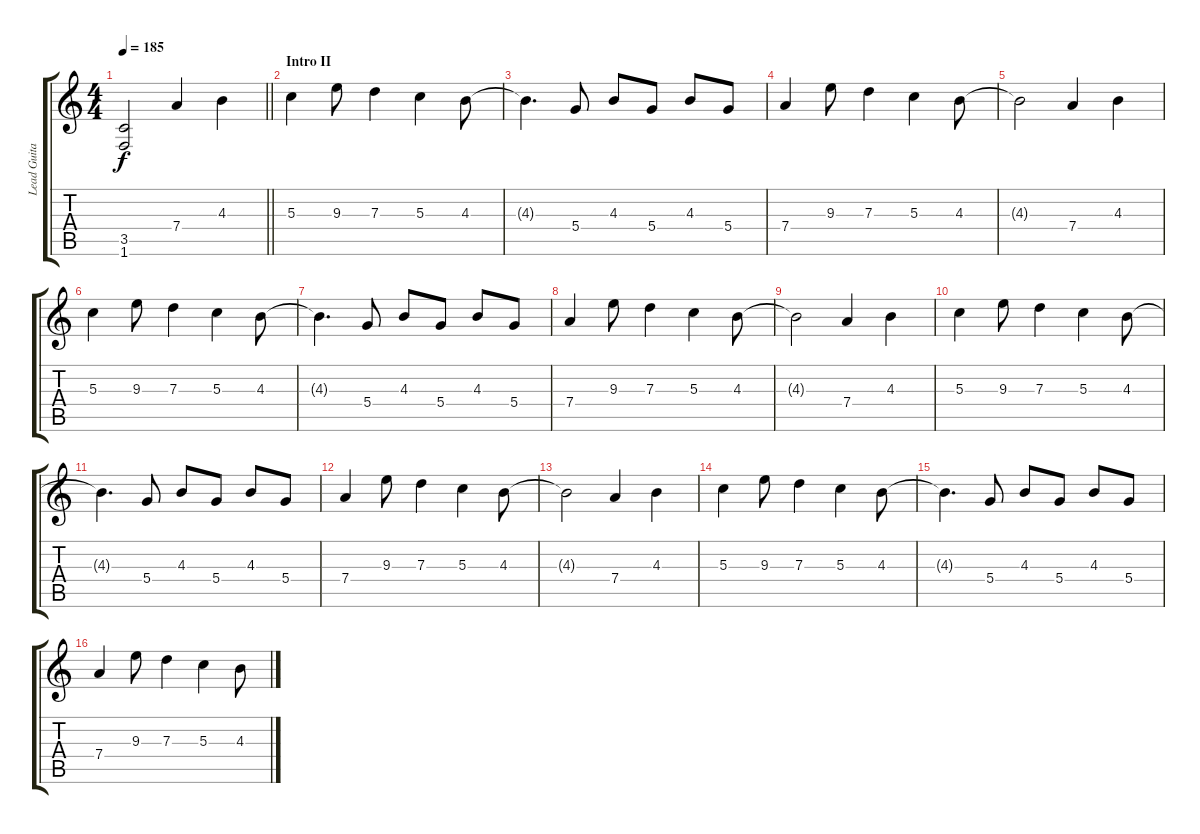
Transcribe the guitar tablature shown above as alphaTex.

\track ("Lead Guitar" "Lead Guita") {instrument distortionguitar}
\staff {score tabs}
\tuning (E4 B3 G3 D3 A2 E2) {hide}
\ts (4 4)
\tempo 185
\clef g2
\barLineRight lightlight
\ks c
(3.5 1.6).2{dy f} 7.4.4 4.3.4 |
\section ("" "Intro II")
5.3.4 9.3.8 7.3.4 5.3.4 4.3.8 |
4.3{t}.4{d} 5.4.8 4.3.8 5.4.8 4.3.8 5.4.8 |
7.4.4 9.3.8 7.3.4 5.3.4 4.3.8 |
4.3{t}.2 7.4.4 4.3.4 |
5.3.4 9.3.8 7.3.4 5.3.4 4.3.8 |
4.3{t}.4{d} 5.4.8 4.3.8 5.4.8 4.3.8 5.4.8 |
7.4.4 9.3.8 7.3.4 5.3.4 4.3.8 |
4.3{t}.2 7.4.4 4.3.4 |
5.3.4 9.3.8 7.3.4 5.3.4 4.3.8 |
4.3{t}.4{d} 5.4.8 4.3.8 5.4.8 4.3.8 5.4.8 |
7.4.4 9.3.8 7.3.4 5.3.4 4.3.8 |
4.3{t}.2 7.4.4 4.3.4 |
5.3.4 9.3.8 7.3.4 5.3.4 4.3.8 |
4.3{t}.4{d} 5.4.8 4.3.8 5.4.8 4.3.8 5.4.8 |
7.4.4 9.3.8 7.3.4 5.3.4 4.3.8
